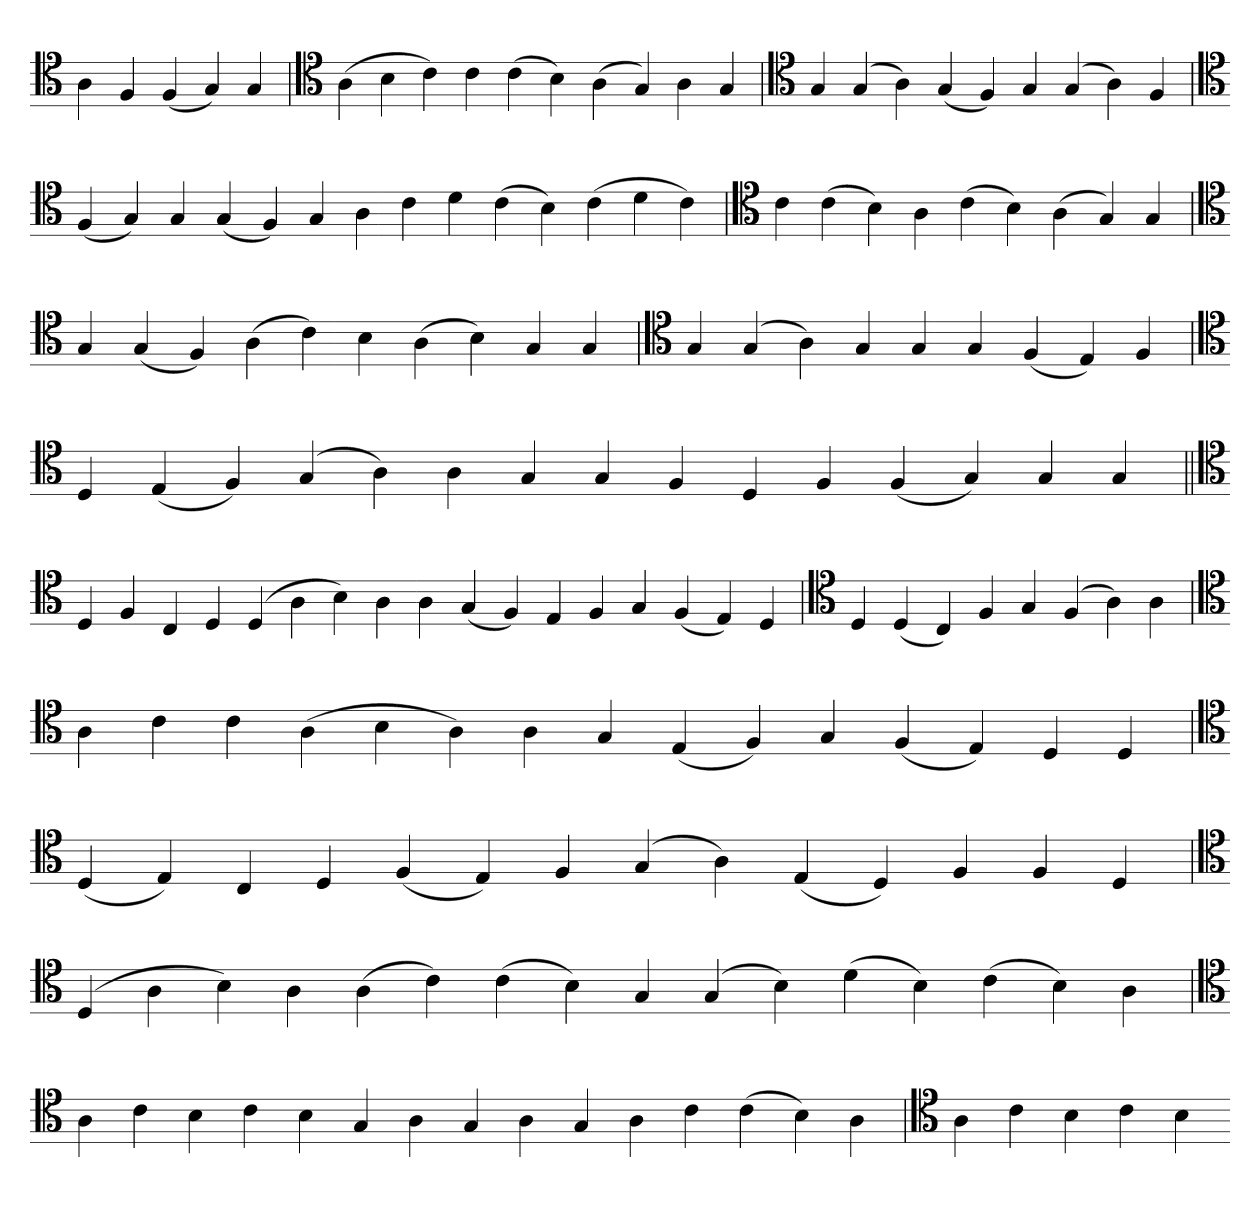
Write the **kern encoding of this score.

**kern
*part1
*staff1
*clefC4
=
4A
4F
(4F
4G)
4G
=`
*clefC4
(4A
4B
4c)
4c
(4c
4B)
(4A
4G)
4A
4G
='
*clefC4
4G
(4G
4A)
(4G
4F)
4G
(4G
4A)
4F
=`
*clefC4
(4F
4G)
4G
(4G
4F)
4G
4A
4c
4d
(4c
4B)
(4c
4d
4c)
='
*clefC4
4c
(4c
4B)
4A
(4c
4B)
(4A
4G)
4G
=`
*clefC4
4G
(4G
4F)
(4A
4c)
4B
(4A
4B)
4G
4G
=
*clefC4
4G
(4G
4A)
4G
4G
4G
(4F
4E)
4F
=`
*clefC4
4D
(4E
4F)
(4G
4A)
4A
4G
4G
4F
4D
4F
(4F
4G)
4G
4G
=||
*clefC4
4D
4F
4C
4D
(4D
4A
4B)
4A
4A
(4G
4F)
4E
4F
4G
(4F
4E)
4D
='
*clefC4
4D
(4D
4C)
4F
4G
(4F
4A)
4A
=`
*clefC4
4A
4c
4c
(4A
4B
4A)
4A
4G
(4E
4F)
4G
(4F
4E)
4D
4D
=
*clefC4
(4D
4E)
4C
4D
(4F
4E)
4F
(4G
4A)
(4E
4D)
4F
4F
4D
='
*clefC4
(4D
4A
4B)
4A
(4A
4c)
(4c
4B)
4G
(4G
4B)
(4d
4B)
(4c
4B)
4A
='
*clefC4
4A
4c
4B
4c
4B
4G
4A
4G
4A
4G
4A
4c
(4c
4B)
4A
='
*clefC4
4A
4c
4B
4c
4B
=-
*-
